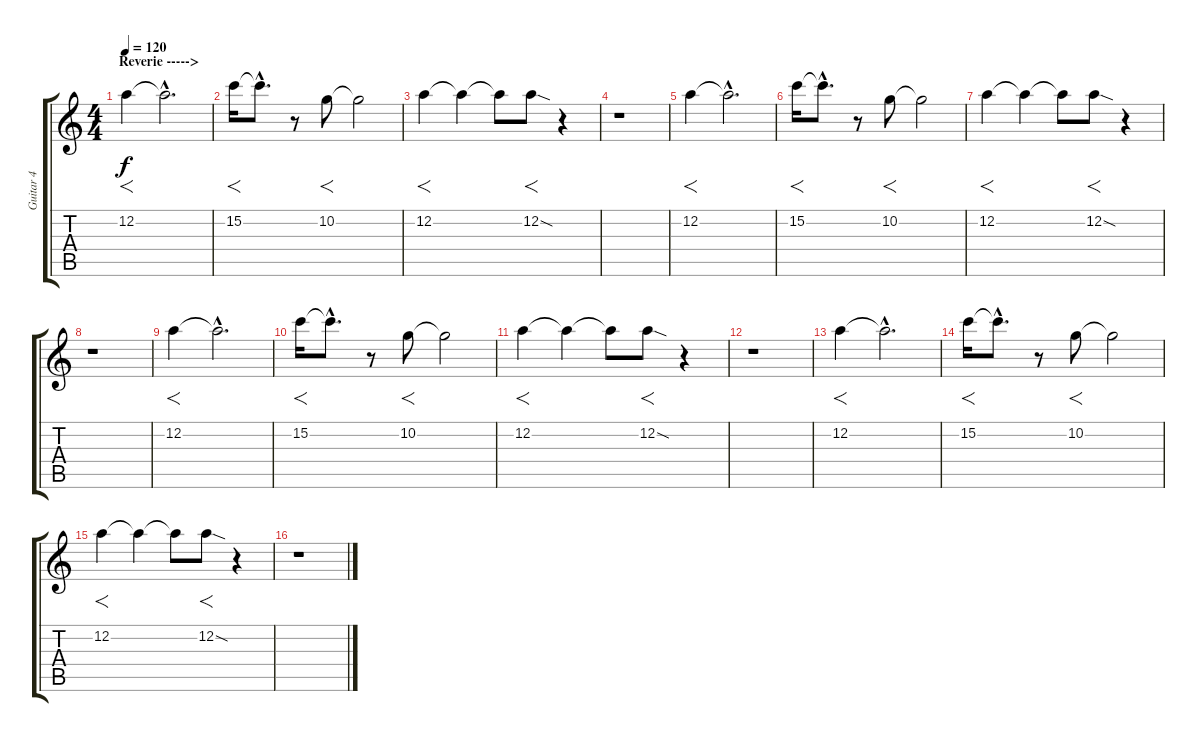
\track ("Guitar 4" "Guitar 4") {instrument overdrivenguitar}
\staff {score tabs}
\tuning (E4 A3 F3 D3 A2 D2) {hide}
\ts (4 4)
\section ("" "Reverie ----->")
\tempo 120
\tempo 90
\tempo 120
\clef g2
\ks c
12.2.4{f dy f instrument overdrivenguitar} 12.2{hac t}.2{d} |
15.2.16{f} 15.2{hac t}.8{d} r.8 10.2.8{f} 10.2{t}.2 |
12.2.4{f} 12.2{t}.4 12.2{t}.8 12.2{sod}.8{f} r.4 |
r.1 |
12.2.4{f} 12.2{hac t}.2{d} |
15.2.16{f} 15.2{hac t}.8{d} r.8 10.2.8{f} 10.2{t}.2 |
12.2.4{f} 12.2{t}.4 12.2{t}.8 12.2{sod}.8{f} r.4 |
r.1 |
12.2.4{f} 12.2{hac t}.2{d} |
15.2.16{f} 15.2{hac t}.8{d} r.8 10.2.8{f} 10.2{t}.2 |
12.2.4{f} 12.2{t}.4 12.2{t}.8 12.2{sod}.8{f} r.4 |
r.1 |
12.2.4{f} 12.2{hac t}.2{d} |
15.2.16{f} 15.2{hac t}.8{d} r.8 10.2.8{f} 10.2{t}.2 |
12.2.4{f} 12.2{t}.4 12.2{t}.8 12.2{sod}.8{f} r.4 |
r.1
